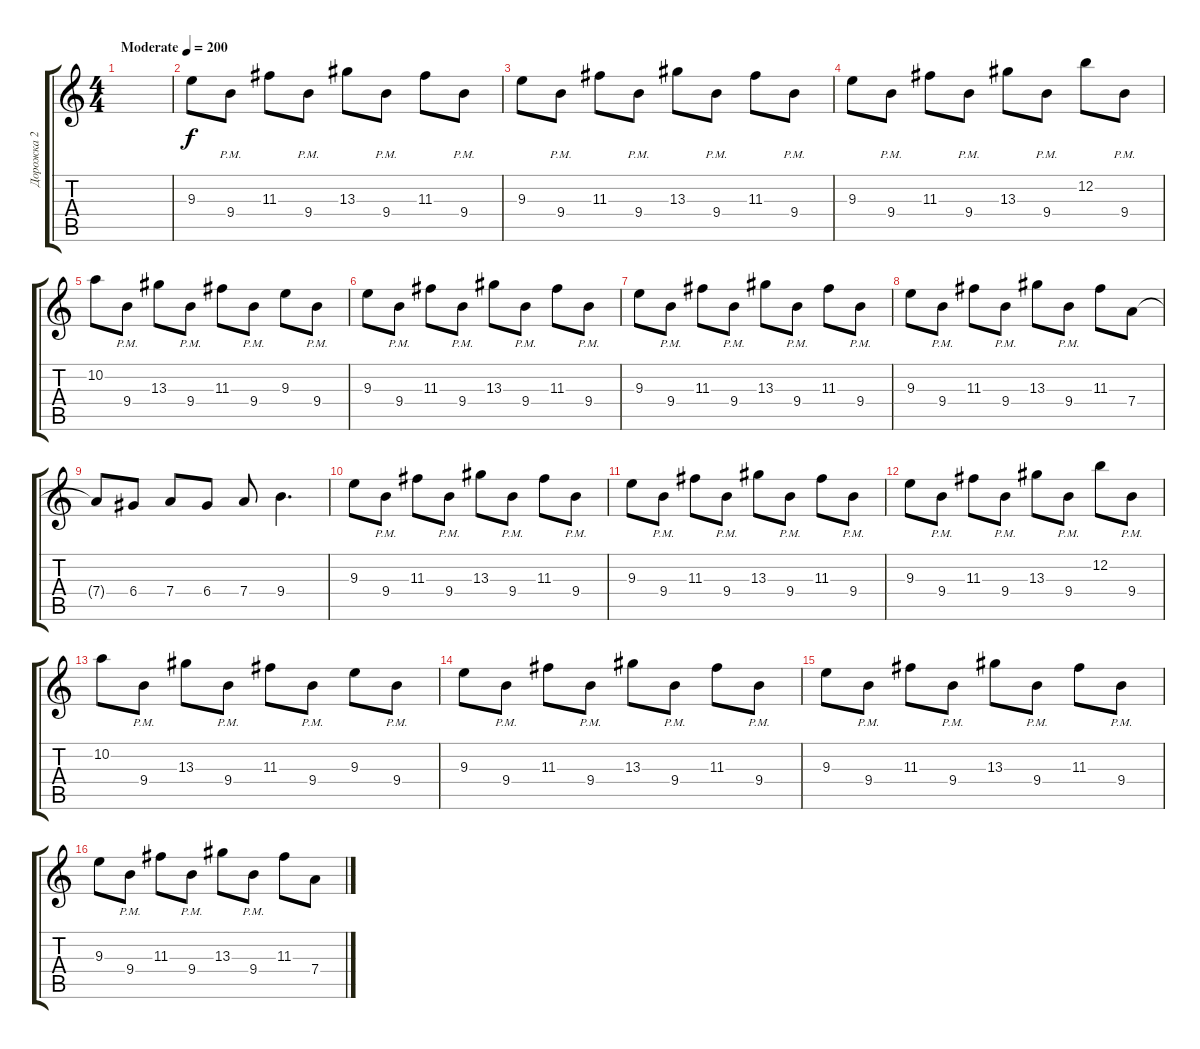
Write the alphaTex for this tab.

\track ("Дорожка 2" "Дорожка 2") {instrument distortionguitar}
\staff {score tabs}
\tuning (E4 B3 G3 D3 A2 E2) {hide}
\ts (4 4)
\tempo (200 "Moderate")
\clef g2
\ks c
|
9.3.8 9.4{pm}.8 11.3.8 9.4{pm}.8 13.3.8 9.4{pm}.8 11.3.8 9.4{pm}.8 |
9.3.8 9.4{pm}.8 11.3.8 9.4{pm}.8 13.3.8 9.4{pm}.8 11.3.8 9.4{pm}.8 |
9.3.8 9.4{pm}.8 11.3.8 9.4{pm}.8 13.3.8 9.4{pm}.8 12.2.8 9.4{pm}.8 |
10.2.8 9.4{pm}.8 13.3.8 9.4{pm}.8 11.3.8 9.4{pm}.8 9.3.8 9.4{pm}.8 |
9.3.8 9.4{pm}.8 11.3.8 9.4{pm}.8 13.3.8 9.4{pm}.8 11.3.8 9.4{pm}.8 |
9.3.8 9.4{pm}.8 11.3.8 9.4{pm}.8 13.3.8 9.4{pm}.8 11.3.8 9.4{pm}.8 |
9.3.8 9.4{pm}.8 11.3.8 9.4{pm}.8 13.3.8 9.4{pm}.8 11.3.8 7.4.8 |
7.4{t}.8 6.4.8 7.4.8 6.4.8 7.4.8 9.4.4{d} |
9.3.8 9.4{pm}.8 11.3.8 9.4{pm}.8 13.3.8 9.4{pm}.8 11.3.8 9.4{pm}.8 |
9.3.8 9.4{pm}.8 11.3.8 9.4{pm}.8 13.3.8 9.4{pm}.8 11.3.8 9.4{pm}.8 |
9.3.8 9.4{pm}.8 11.3.8 9.4{pm}.8 13.3.8 9.4{pm}.8 12.2.8 9.4{pm}.8 |
10.2.8 9.4{pm}.8 13.3.8 9.4{pm}.8 11.3.8 9.4{pm}.8 9.3.8 9.4{pm}.8 |
9.3.8 9.4{pm}.8 11.3.8 9.4{pm}.8 13.3.8 9.4{pm}.8 11.3.8 9.4{pm}.8 |
9.3.8 9.4{pm}.8 11.3.8 9.4{pm}.8 13.3.8 9.4{pm}.8 11.3.8 9.4{pm}.8 |
9.3.8 9.4{pm}.8 11.3.8 9.4{pm}.8 13.3.8 9.4{pm}.8 11.3.8 7.4.8
